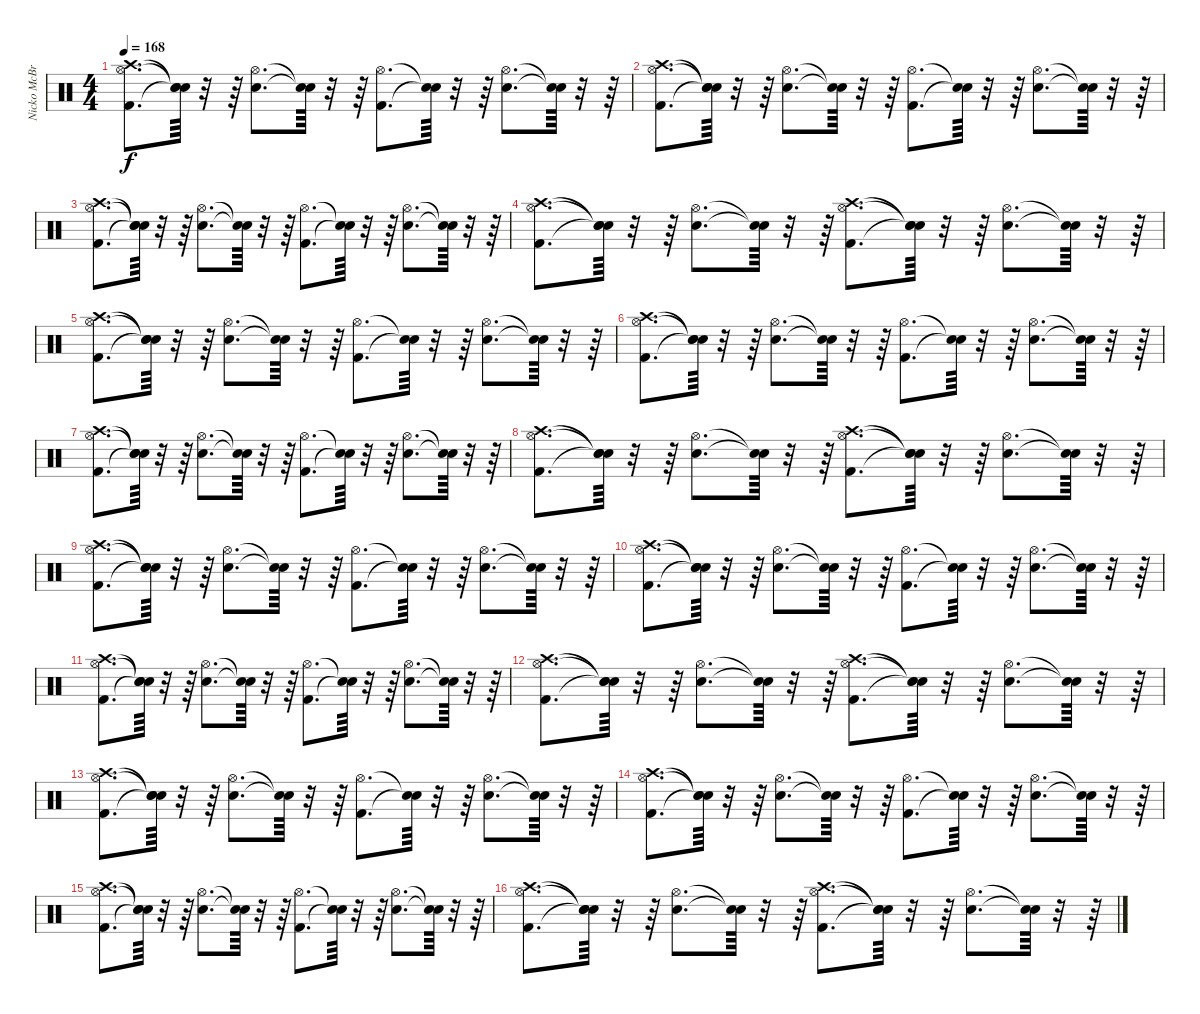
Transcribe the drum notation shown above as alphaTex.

\track ("Nicko McBrain" "Nicko McBr") {instrument percussion}
\staff {score}
\articulation defaults
\ts (4 4)
\tempo 168
\clef neutral
\ks c
("Kick (hit) 2" "Hi-Hat (open)" "Crash high (hit)").8{d dy f} ("Snare (hit)"{t} "Snare (hit)"{t} "Snare (hit)"{t}).64 r.32 r.64 ("Snare (hit) 2" "Hi-Hat (open)").8{d} ("Snare (hit)"{t} "Snare (hit)"{t}).64 r.32 r.64 ("Kick (hit) 2" "Hi-Hat (open)").8{d} ("Snare (hit)"{t} "Snare (hit)"{t}).64 r.32 r.64 ("Snare (hit) 2" "Hi-Hat (open)").8{d} ("Snare (hit)"{t} "Snare (hit)"{t}).64 r.32 r.64 |
("Kick (hit) 2" "Hi-Hat (open)" "Crash high (hit)").8{d} ("Snare (hit)"{t} "Snare (hit)"{t} "Snare (hit)"{t}).64 r.32 r.64 ("Snare (hit) 2" "Hi-Hat (open)").8{d} ("Snare (hit)"{t} "Snare (hit)"{t}).64 r.32 r.64 ("Kick (hit) 2" "Hi-Hat (open)").8{d} ("Snare (hit)"{t} "Snare (hit)"{t}).64 r.32 r.64 ("Snare (hit) 2" "Hi-Hat (open)").8{d} ("Snare (hit)"{t} "Snare (hit)"{t}).64 r.32 r.64 |
("Kick (hit) 2" "Hi-Hat (open)" "Crash high (hit)").8{d} ("Snare (hit)"{t} "Snare (hit)"{t} "Snare (hit)"{t}).64 r.32 r.64 ("Snare (hit) 2" "Hi-Hat (open)").8{d} ("Snare (hit)"{t} "Snare (hit)"{t}).64 r.32 r.64 ("Kick (hit) 2" "Hi-Hat (open)").8{d} ("Snare (hit)"{t} "Snare (hit)"{t}).64 r.32 r.64 ("Snare (hit) 2" "Hi-Hat (open)").8{d} ("Snare (hit)"{t} "Snare (hit)"{t}).64 r.32 r.64 |
("Kick (hit) 2" "Hi-Hat (open)" "Crash high (hit)").8{d} ("Snare (hit)"{t} "Snare (hit)"{t} "Snare (hit)"{t}).64 r.32 r.64 ("Snare (hit) 2" "Hi-Hat (open)").8{d} ("Snare (hit)"{t} "Snare (hit)"{t}).64 r.32 r.64 ("Kick (hit) 2" "Hi-Hat (open)" "Crash high (hit)").8{d} ("Snare (hit)"{t} "Snare (hit)"{t} "Snare (hit)"{t}).64 r.32 r.64 ("Snare (hit) 2" "Hi-Hat (open)").8{d} ("Snare (hit)"{t} "Snare (hit)"{t}).64 r.32 r.64 |
("Kick (hit) 2" "Hi-Hat (open)" "Crash high (hit)").8{d} ("Snare (hit)"{t} "Snare (hit)"{t} "Snare (hit)"{t}).64 r.32 r.64 ("Snare (hit) 2" "Hi-Hat (open)").8{d} ("Snare (hit)"{t} "Snare (hit)"{t}).64 r.32 r.64 ("Kick (hit) 2" "Hi-Hat (open)").8{d} ("Snare (hit)"{t} "Snare (hit)"{t}).64 r.32 r.64 ("Snare (hit) 2" "Hi-Hat (open)").8{d} ("Snare (hit)"{t} "Snare (hit)"{t}).64 r.32 r.64 |
("Kick (hit) 2" "Hi-Hat (open)" "Crash high (hit)").8{d} ("Snare (hit)"{t} "Snare (hit)"{t} "Snare (hit)"{t}).64 r.32 r.64 ("Snare (hit) 2" "Hi-Hat (open)").8{d} ("Snare (hit)"{t} "Snare (hit)"{t}).64 r.32 r.64 ("Kick (hit) 2" "Hi-Hat (open)").8{d} ("Snare (hit)"{t} "Snare (hit)"{t}).64 r.32 r.64 ("Snare (hit) 2" "Hi-Hat (open)").8{d} ("Snare (hit)"{t} "Snare (hit)"{t}).64 r.32 r.64 |
("Kick (hit) 2" "Hi-Hat (open)" "Crash high (hit)").8{d} ("Snare (hit)"{t} "Snare (hit)"{t} "Snare (hit)"{t}).64 r.32 r.64 ("Snare (hit) 2" "Hi-Hat (open)").8{d} ("Snare (hit)"{t} "Snare (hit)"{t}).64 r.32 r.64 ("Kick (hit) 2" "Hi-Hat (open)").8{d} ("Snare (hit)"{t} "Snare (hit)"{t}).64 r.32 r.64 ("Snare (hit) 2" "Hi-Hat (open)").8{d} ("Snare (hit)"{t} "Snare (hit)"{t}).64 r.32 r.64 |
("Kick (hit) 2" "Hi-Hat (open)" "Crash high (hit)").8{d} ("Snare (hit)"{t} "Snare (hit)"{t} "Snare (hit)"{t}).64 r.32 r.64 ("Snare (hit) 2" "Hi-Hat (open)").8{d} ("Snare (hit)"{t} "Snare (hit)"{t}).64 r.32 r.64 ("Kick (hit) 2" "Hi-Hat (open)" "Crash high (hit)").8{d} ("Snare (hit)"{t} "Snare (hit)"{t} "Snare (hit)"{t}).64 r.32 r.64 ("Snare (hit) 2" "Hi-Hat (open)").8{d} ("Snare (hit)"{t} "Snare (hit)"{t}).64 r.32 r.64 |
("Kick (hit) 2" "Hi-Hat (open)" "Crash high (hit)").8{d} ("Snare (hit)"{t} "Snare (hit)"{t} "Snare (hit)"{t}).64 r.32 r.64 ("Snare (hit) 2" "Hi-Hat (open)").8{d} ("Snare (hit)"{t} "Snare (hit)"{t}).64 r.32 r.64 ("Kick (hit) 2" "Hi-Hat (open)").8{d} ("Snare (hit)"{t} "Snare (hit)"{t}).64 r.32 r.64 ("Snare (hit) 2" "Hi-Hat (open)").8{d} ("Snare (hit)"{t} "Snare (hit)"{t}).64 r.32 r.64 |
("Kick (hit) 2" "Hi-Hat (open)" "Crash high (hit)").8{d} ("Snare (hit)"{t} "Snare (hit)"{t} "Snare (hit)"{t}).64 r.32 r.64 ("Snare (hit) 2" "Hi-Hat (open)").8{d} ("Snare (hit)"{t} "Snare (hit)"{t}).64 r.32 r.64 ("Kick (hit) 2" "Hi-Hat (open)").8{d} ("Snare (hit)"{t} "Snare (hit)"{t}).64 r.32 r.64 ("Snare (hit) 2" "Hi-Hat (open)").8{d} ("Snare (hit)"{t} "Snare (hit)"{t}).64 r.32 r.64 |
("Kick (hit) 2" "Hi-Hat (open)" "Crash high (hit)").8{d} ("Snare (hit)"{t} "Snare (hit)"{t} "Snare (hit)"{t}).64 r.32 r.64 ("Snare (hit) 2" "Hi-Hat (open)").8{d} ("Snare (hit)"{t} "Snare (hit)"{t}).64 r.32 r.64 ("Kick (hit) 2" "Hi-Hat (open)").8{d} ("Snare (hit)"{t} "Snare (hit)"{t}).64 r.32 r.64 ("Snare (hit) 2" "Hi-Hat (open)").8{d} ("Snare (hit)"{t} "Snare (hit)"{t}).64 r.32 r.64 |
("Kick (hit) 2" "Hi-Hat (open)" "Crash high (hit)").8{d} ("Snare (hit)"{t} "Snare (hit)"{t} "Snare (hit)"{t}).64 r.32 r.64 ("Snare (hit) 2" "Hi-Hat (open)").8{d} ("Snare (hit)"{t} "Snare (hit)"{t}).64 r.32 r.64 ("Kick (hit) 2" "Hi-Hat (open)" "Crash high (hit)").8{d} ("Snare (hit)"{t} "Snare (hit)"{t} "Snare (hit)"{t}).64 r.32 r.64 ("Snare (hit) 2" "Hi-Hat (open)").8{d} ("Snare (hit)"{t} "Snare (hit)"{t}).64 r.32 r.64 |
("Kick (hit) 2" "Hi-Hat (open)" "Crash high (hit)").8{d} ("Snare (hit)"{t} "Snare (hit)"{t} "Snare (hit)"{t}).64 r.32 r.64 ("Snare (hit) 2" "Hi-Hat (open)").8{d} ("Snare (hit)"{t} "Snare (hit)"{t}).64 r.32 r.64 ("Kick (hit) 2" "Hi-Hat (open)").8{d} ("Snare (hit)"{t} "Snare (hit)"{t}).64 r.32 r.64 ("Snare (hit) 2" "Hi-Hat (open)").8{d} ("Snare (hit)"{t} "Snare (hit)"{t}).64 r.32 r.64 |
("Kick (hit) 2" "Hi-Hat (open)" "Crash high (hit)").8{d} ("Snare (hit)"{t} "Snare (hit)"{t} "Snare (hit)"{t}).64 r.32 r.64 ("Snare (hit) 2" "Hi-Hat (open)").8{d} ("Snare (hit)"{t} "Snare (hit)"{t}).64 r.32 r.64 ("Kick (hit) 2" "Hi-Hat (open)").8{d} ("Snare (hit)"{t} "Snare (hit)"{t}).64 r.32 r.64 ("Snare (hit) 2" "Hi-Hat (open)").8{d} ("Snare (hit)"{t} "Snare (hit)"{t}).64 r.32 r.64 |
("Kick (hit) 2" "Hi-Hat (open)" "Crash high (hit)").8{d} ("Snare (hit)"{t} "Snare (hit)"{t} "Snare (hit)"{t}).64 r.32 r.64 ("Snare (hit) 2" "Hi-Hat (open)").8{d} ("Snare (hit)"{t} "Snare (hit)"{t}).64 r.32 r.64 ("Kick (hit) 2" "Hi-Hat (open)").8{d} ("Snare (hit)"{t} "Snare (hit)"{t}).64 r.32 r.64 ("Snare (hit) 2" "Hi-Hat (open)").8{d} ("Snare (hit)"{t} "Snare (hit)"{t}).64 r.32 r.64 |
("Kick (hit) 2" "Hi-Hat (open)" "Crash high (hit)").8{d} ("Snare (hit)"{t} "Snare (hit)"{t} "Snare (hit)"{t}).64 r.32 r.64 ("Snare (hit) 2" "Hi-Hat (open)").8{d} ("Snare (hit)"{t} "Snare (hit)"{t}).64 r.32 r.64 ("Kick (hit) 2" "Hi-Hat (open)" "Crash high (hit)").8{d} ("Snare (hit)"{t} "Snare (hit)"{t} "Snare (hit)"{t}).64 r.32 r.64 ("Snare (hit) 2" "Hi-Hat (open)").8{d} ("Snare (hit)"{t} "Snare (hit)"{t}).64 r.32 r.64
